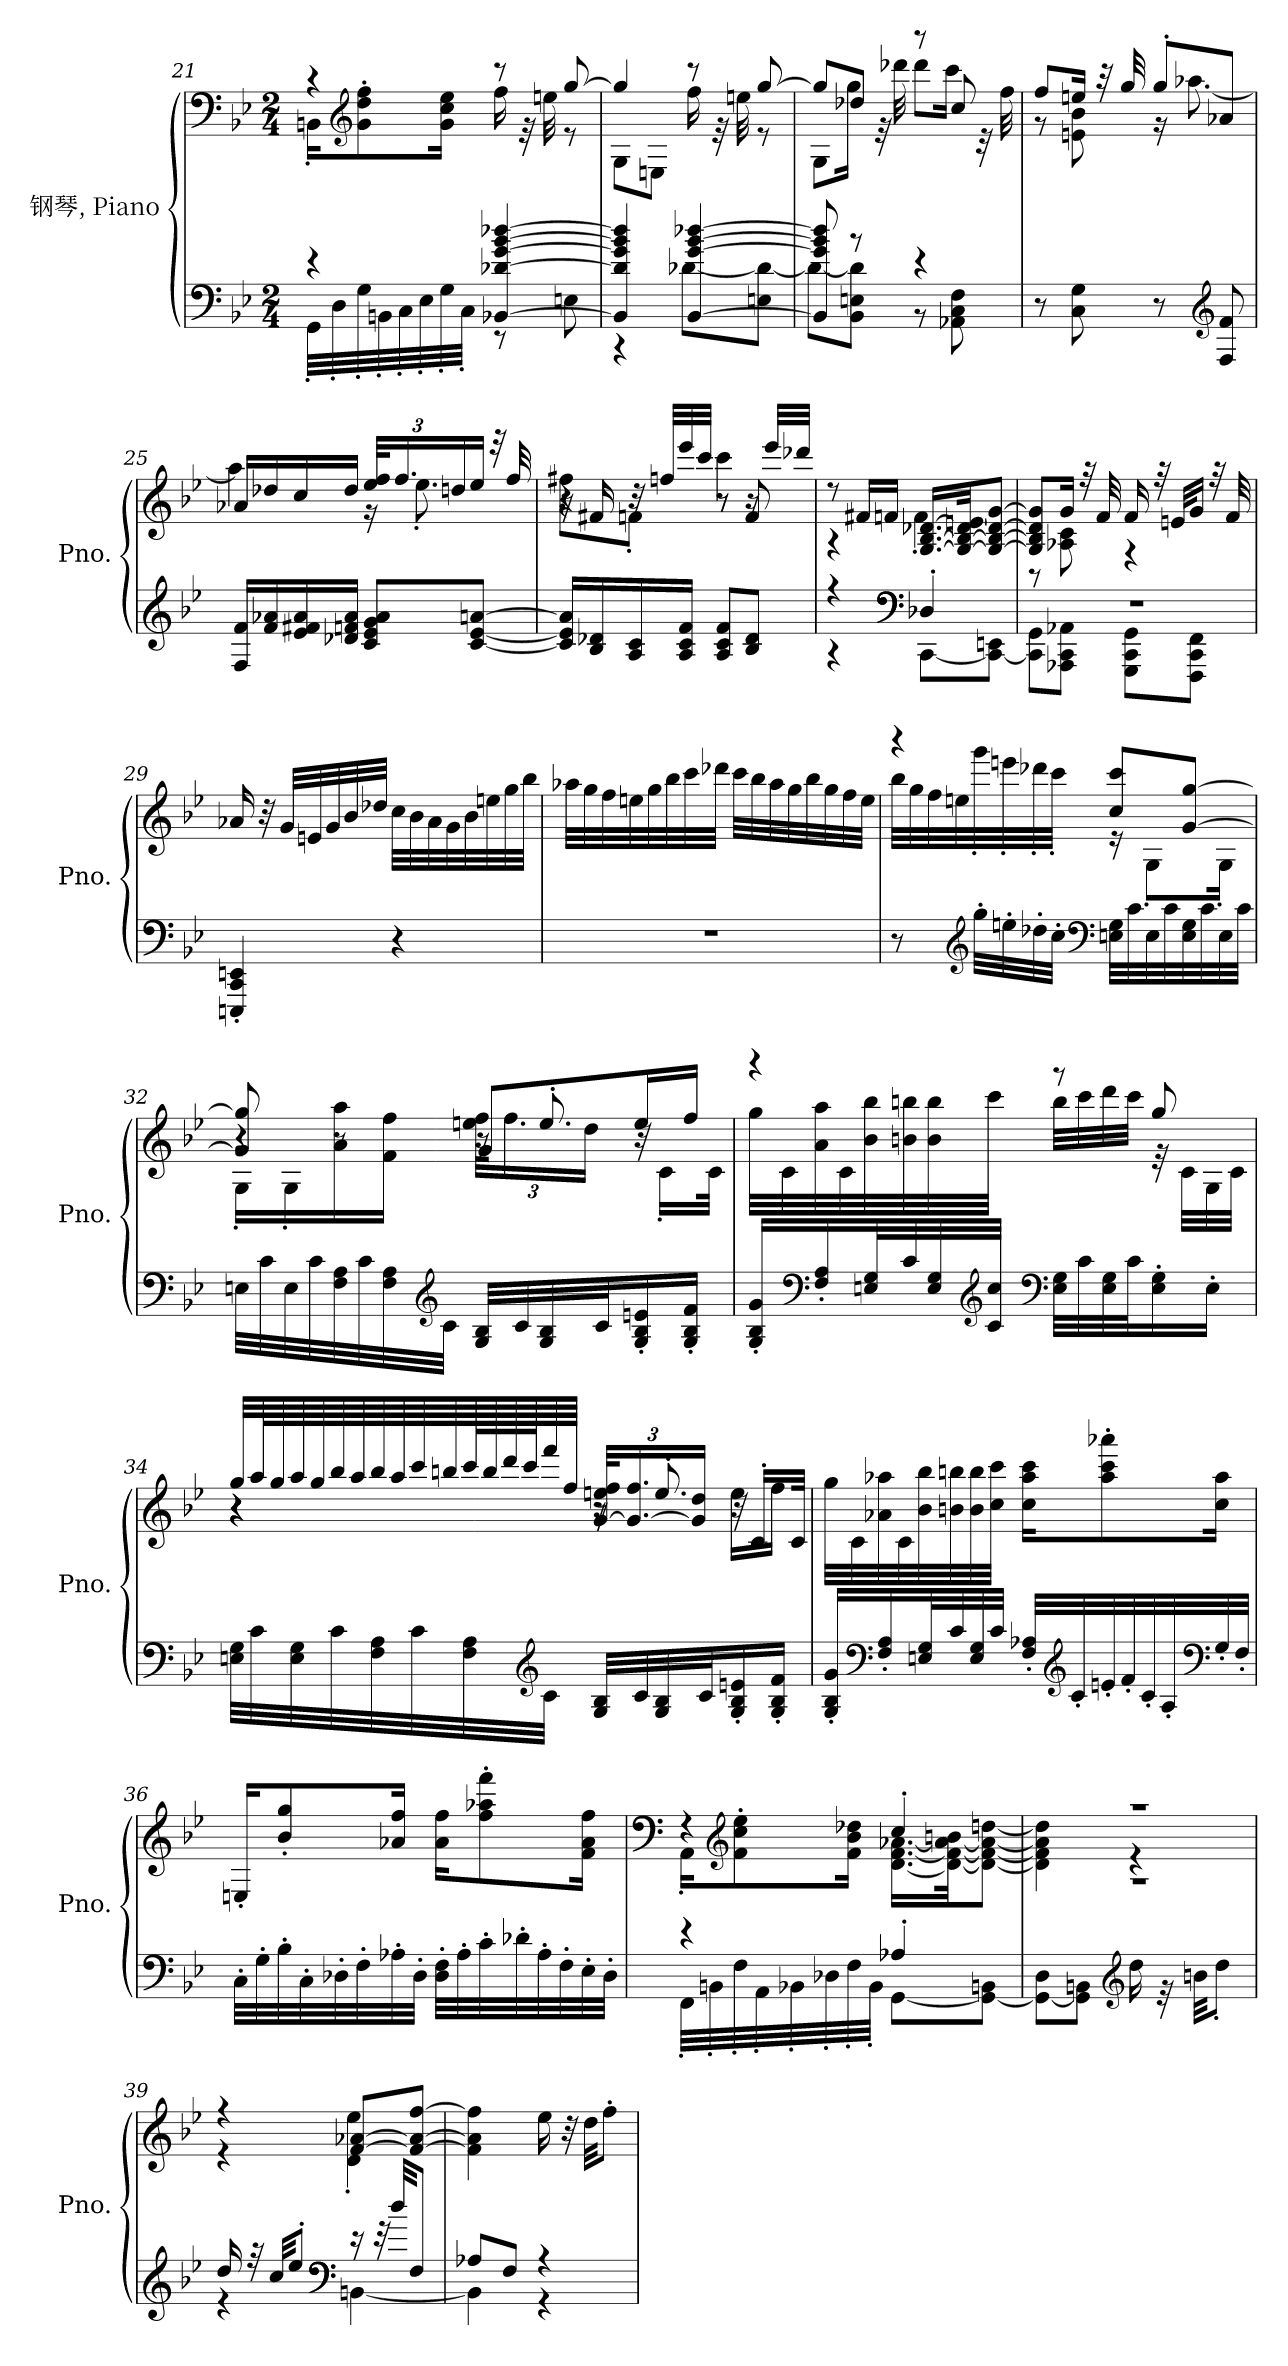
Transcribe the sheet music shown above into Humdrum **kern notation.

**kern	**kern
*part1	*part1
*staff2	*staff1
*I"钢琴, Piano	*
*I'Pno.	*
!!LO:LB:g=z
*clefF4	*clefF4
*k[b-e-]	*k[b-e-]
*M2/4	*M2/4
=21	=21
*^	*^
4r	32GG'\LLL	4r	16BBn'\KL
.	32D'\	.	.
*	*	*clefG2	*
.	32G'\	.	8g\' 8dd\' 8ff\'
.	32BBn'\	.	.
.	32C'\	.	.
.	32E-'\	.	.
.	32G'\	.	16g\ 16cc\ 16ee-\Jk
.	32C'\JJJ	.	.
[4BB-X/ [4d-X/ [4g/ [4b-/ [4dd-X/	8r	8r	16ff\
.	.	.	32r
.	.	.	32een\
.	8En\	[8gg/	8r
=22	=22	=22	=22
4BB-/] 4d-/] 4g/] 4b-/] 4dd-/]	4r	4gg/]	8G\L
.	.	.	8En\J
[4BB-/ [4g/ [4b-/ [4dd-X/	[8d-X\L	8r	16ff\
.	.	.	32r
.	.	.	32een\
.	8En\ 8d-\_J	[8gg/	8r
=23	=23	=23	=23
8BB-/] 8g/] 8b-/] 8dd-/]	8d-\L_	8gg/L]	8G\L
8r	8BB-\ 8En\ 8d-\]J	8dd-X/J	16gg\Jk
.	.	.	32r
.	.	.	32ddd-X\
4r	8r	8r	8ddd-\L
.	8AA-X\ 8C\ 8F\	8cc/	16ccc\Jk
.	.	.	32r
.	.	.	32ff\
*v	*v	*	*
!!LO:LB:g=z	!!
=24	=24	=24
8r	8ff/L	8r
8C\ 8G\	16een/Jk	8en\ 8b-\
.	32r	.
.	32gg/	.
8r	8gg'/L	16r
.	.	[8.aa-X\
*clefG2	*	*
8F/ 8f/	8a-X/J	.
=25	=25	=25
16F/ 16f/LL	16a-X/LL	4aa-\]
16f/ 16a-X/	16dd-X/	.
16e-/ 16f#X/ 16a-/	16cc/	.
16d-X/ 16fn/ 16a-/JJ	16dd-/JJ	.
*	*Xbrackettup	*
8c/ 8e-/ 8g/ 8a-/L	48ee-/ 48ff/KLL	16r
.	24.ff/	.
.	.	8.ee-'\
.	24ddn/	.
[8c/ [8e-/ [8an/J	16ee-/JJ	.
.	32r	.
.	32ff/	.
!!LO:LB:g=z
=26	=26	=26
*	*	*^
16c/] 16e-/] 16a/]LL	16r	8ff#X\L	4r
16B-/ 16d-X/	16f#X/	.	.
16A/ 16c/	32r	8fn'\J	.
.	32ffn/LLL	.	.
16A/ 16c/ 16f/JJ	32eee-/	.	.
.	32ccc/JJJ	.	.
8A/ 8c/ 8f/L	8r	4ccc\	8r
8B-/ 8d-/J	16r	.	8f/
.	32eee-/LLL	.	.
.	32ddd-X/JJJ	.	.
*	*	*v	*v
=27	=27	=27
*^	*	*
4r	4r	8r	4r
.	.	16f#X/LL	.
.	.	16fn/JJ	.
*clefF4	*	*	*
4D-X'/	[8CC\L	[16.G/ [16.B-/ [16.d-X/LL	4f'\
.	.	32G/_ 32B-/_ 32d-/_ 32en/JK	.
.	8CC\_ 8EEn\J	8G/_ 8B-/_ 8d-/_ [8g/J	.
=28	=28	=28	=28
2r	8CC\] 8GG\L	8G/] 8B-/] 8d-/] 8g/]L	8r
.	8AAA-X\ 8CC\ 8AA-X\J	16g/Jk	8A-X\ 8c\
.	.	32r	.
.	.	32f/	.
.	8GGG\ 8CC\ 8GG\L	16f/	4r
.	.	32r	.
.	.	32en/KLL	.
.	8FFF\ 8CC\ 8FF\J	16g/JJ	.
.	.	32r	.
.	.	32f/	.
*v	*v	*	*
*	*v	*v
!!LO:LB:g=z
=29	=29
4EEEn/' 4CC/' 4EEn/'	16a-X/
.	32r
.	32g/LLL
.	32en/
.	32g/
.	32b-/
.	32dd-X/JJJ
4r	32cc\LLL
.	32b-\
.	32a-\
.	32g\
.	32b-\
.	32een\
.	32gg\
.	32bb-\JJJ
=30	=30
2r	32aa-X\LLL
.	32gg\
.	32ff\
.	32een\
.	32gg\
.	32bb-\
.	32ccc\
.	32ddd-X\JJJ
.	32ccc\LLL
.	32bb-\
.	32aa-\
.	32gg\
.	32bb-\
.	32gg\
.	32ff\
.	32ee\JJJ
!!LO:PB:g=z
=31	=31
*	*^
8r	4r	32bb-\LLL
.	.	32gg\
.	.	32ff\
.	.	32een\
*clefG2	*	*
32gg'\LLL	.	32ggg'\
32een'\	.	32eeen'\
32dd-X'\	.	32ddd-X'\
32cc'\JJJ	.	32ccc'\JJJ
*clefF4	*	*
32En\ 32G\LLL	8cc/ 8ccc/L	16r
32c\	.	.
32E\	.	8G'\L
32c\	.	.
32E\ 32G\	[8g/ [8gg/J	.
32c\	.	.
32E\	.	16G'\Jk
32c\JJJ	.	.
=32	=32	=32
*	*	*^
32En\LLL	8g/] 8gg/]	16G'\LL	4r
32c\	.	.	.
32E\	.	16G'\	.
32c\	.	.	.
32F\ 32A\	8r	16a\ 16aa\	.
32c\	.	.	.
32F\ 32A\	.	16f\ 16ff\JJ	.
*clefG2	*	*	*
32c\JJJ	.	.	.
32G/ 32B-/LLL	16r	48een\ 48ff\KLL	8g/L
.	.	24.ff\	.
32c/	.	.	.
32G/ 32B-/	8.ee'/	.	.
.	.	24dd\JJ	.
32c/J	.	.	.
16G/' 16B-/' 16en/'	.	32r	16ee/L
.	.	16c'\LL	.
16G/' 16B-/' 16f/'JJ	.	.	16ff/JJ
.	.	32c\JJk	.
*	*	*v	*v
!!LO:LB:g=z
=33	=33	=33
16G/' 16B-/' 16g/'LL	4r	32gg\LLL
.	.	32c\
*clefF4	*	*
16F/' 16A/'	.	32a\ 32aa\
.	.	32c\
32En/ 32G/L	.	32b-\ 32bb-\
32c/	.	32bn\ 32bbn\
32E/ 32G/	.	32b\ 32bb\
*clefG2	*	*
32c/ 32cc/JJJ	.	32ccc\JJJ
*clefF4	*	*
32E\ 32G\LLL	8r	32bb\LLL
32c\	.	32ccc\
32E\ 32G\	.	32ddd\
32c\J	.	32ccc\JJJ
16E\' 16G\'	8gg/	32r
.	.	32c\LLL
16E'\JJ	.	32G\
.	.	32c\JJJ
!!LO:LB:g=z
=34	=34	=34
*	*	*^
32En\ 32G\LLL	32gg/LLL	4r	4r
32c\	64aa/L	.	.
.	64gg/	.	.
32E\ 32G\	64aa/	.	.
.	64gg/	.	.
32c\	64bb-/	.	.
.	64aa/	.	.
32F\ 32A\	64bb-/	.	.
.	64aa/	.	.
32c\	64ccc/	.	.
.	64bbn/	.	.
32F\ 32A\	128ccc/L	.	.
.	128bb/	.	.
.	128ddd/	.	.
.	128ccc/J	.	.
*clefG2	*	*	*
32c\JJJ	64fff/	.	.
.	64ff/JJJJ	.	.
32G/ 32B-/LLL	[48g/ 48een/ 48ff/KLL	8r	16r
.	24.g/_ 24.ff/	.	.
32c/	.	.	.
32G/ 32B-/	.	.	8.ee'/
.	24g/] 24dd/JJ	.	.
32c/J	.	.	.
16G/' 16B-/' 16en/'	32r	16ee\LL	.
.	16c'/LL	.	.
16G/' 16B-/' 16f/'JJ	.	16ff\JJ	.
.	32c/JJk	.	.
*	*v	*v	*v
!!LO:LB:g=z
=35	=35
16G/' 16B-/' 16g/'LL	32gg\LLL
.	32c\
*clefF4	*
16F/' 16A/'	32a-X\ 32aa-X\
.	32c\
32En/ 32G/L	32b-\ 32bb-\
32c/	32bn\ 32bbn\
32E/ 32G/	32b\ 32bb\
32c/JJJ	32cc\ 32ccc\JJJ
32F/' 32A-X/'LLL	16cc\ 16aa-\ 16ccc\KL
*clefG2	*
32c'/	.
32en'/	8aa-\' 8ccc\' 8aaa-X\'
32f'/	.
32c'/	.
32A-'/	.
*clefF4	*
32G'/	16cc\ 16aa-\Jk
32F'/JJJ	.
=36	=36
32C'\LLL	16En'/KL
32G'\	.
32B-'\	8b-/' 8gg/'
32C'\	.
32D-X'\	.
32F'\	.
32A-X'\	16a-X/ 16ff/Jk
32D-'\JJJ	.
32D-\' 32F\'LLL	16a-\ 16ff\KL
32A-'\	.
32c'\	8ff\' 8aa-X\' 8fff\'
32d-X'\	.
32A-'\	.
32F'\	.
32E-'\	16f\ 16a-\ 16ff\Jk
32D-'\JJJ	.
!!LO:LB:g=z
=37	=37
*	*clefF4
*^	*^
4r	32FF'\LLL	4r	16AA'\KL
.	32BBn'\	.	.
*	*	*clefG2	*
.	32F'\	.	8f\' 8cc\' 8ee-\'
.	32AA'\	.	.
.	32BB-X'\	.	.
.	32D-X'\	.	.
.	32F'\	.	16f\ 16b-\ 16dd-X\Jk
.	32BB-'\JJJ	.	.
4A-X'/	[8GG\L	4cc'/	[16.d\ [16.f\ [16.a-X\LL
.	.	.	32d\_ 32f\_ 32a-\_ 32bn\JK
.	8GG\_ 8BBn\J	.	8d\_ 8f\_ 8a-\_ [8ddn\J
=38	=38	=38	=38
2r	8GG\_ 8D\L	2r	4d\] 4f\] 4a-\] 4dd\]
.	8GG\] 8BBn\J	.	.
*clefG2	*	*	*
.	16dd\	.	4r
.	32r	.	.
.	32bn\KKL	.	.
.	8dd'\J	.	.
=39	=39	=39	=39
16dd/	4r	4r	4r
32r	.	.	.
32cc/KKL	.	.	.
8ee-'/J	.	.	.
*clefF4	*	*	*
16r	[4BBn\	[8f/ [8a-X/L	4d\' 4ee-\'
32r	.	.	.
32dd/KKL	.	.	.
8F/J	.	8f/_ 8a-/_ [8ff/J	.
*	*	*v	*v
!!LO:LB:g=z
=40	=40	=40
8A-X/L	4BB\]	4f\] 4a-\] 4ff\]
8F/J	.	.
4r	4r	16ee-\
.	.	32r
.	.	32dd\KKL
.	.	8ff'\J
*v	*v	*
=	=
*-	*-
